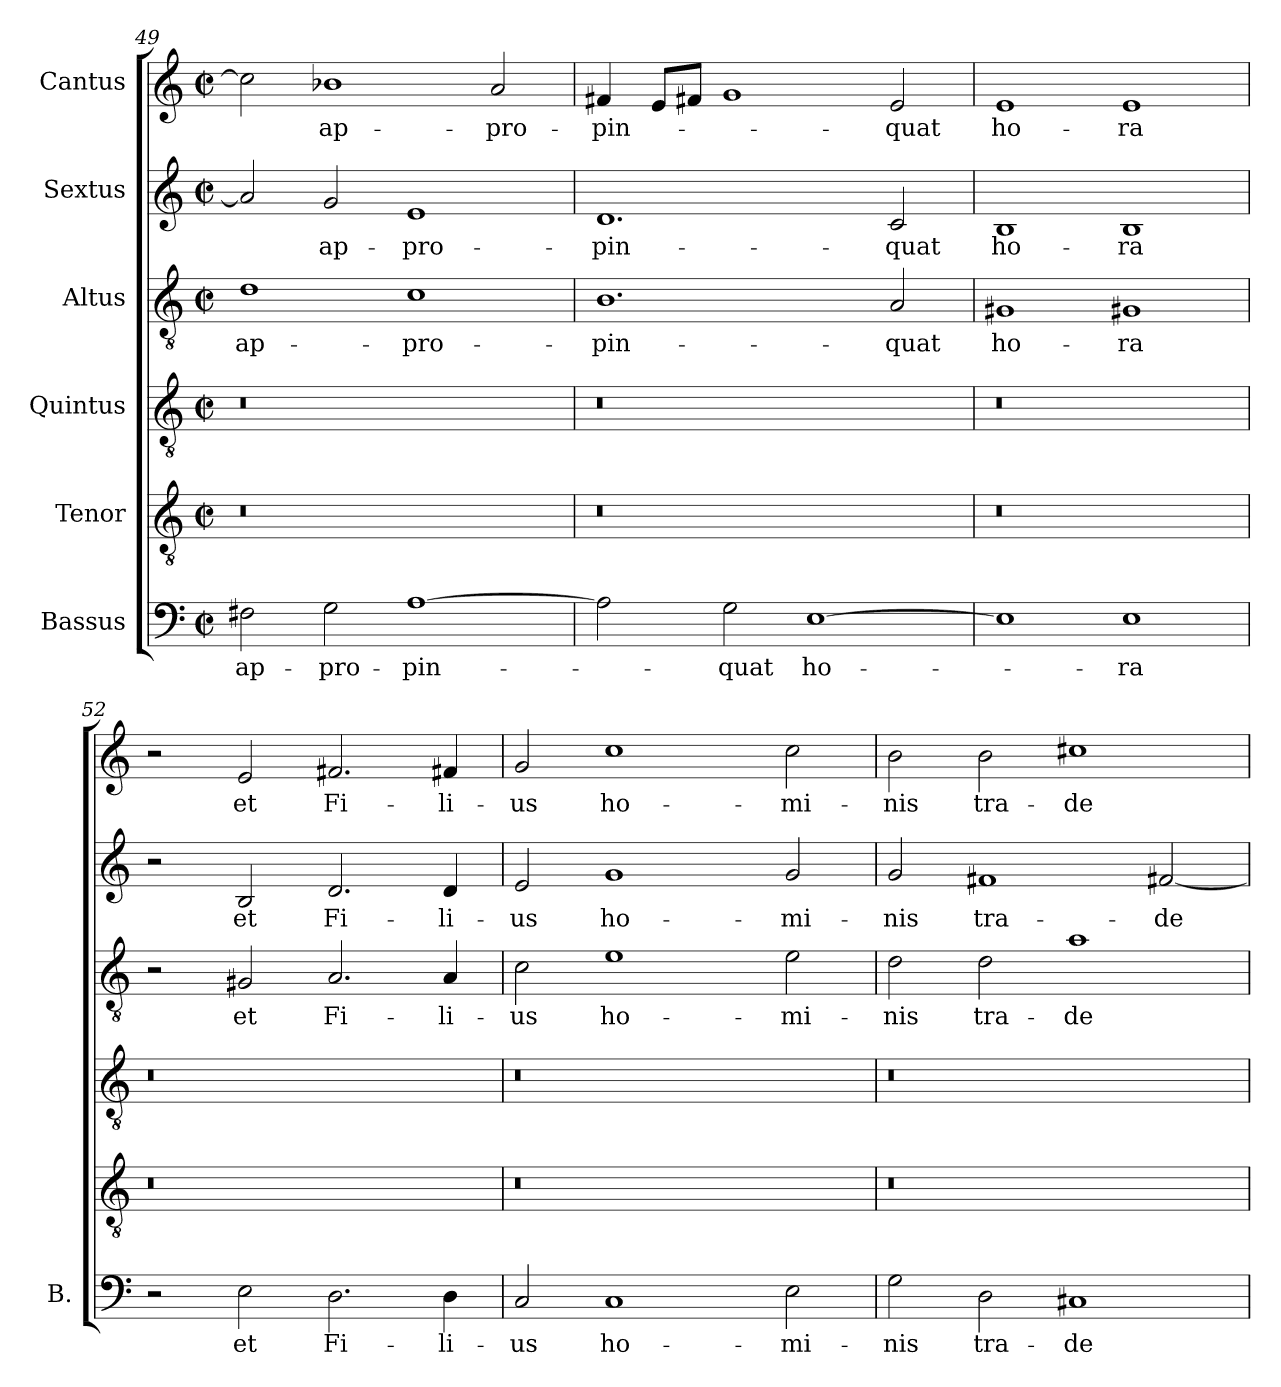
**kern	**text	**kern	**kern	**kern	**text	**kern	**text	**kern	**text
*part6	*part6	*part5	*part4	*part3	*part3	*part2	*part2	*part1	*part1
*staff6	*staff6	*staff5	*staff4	*staff3	*staff3	*staff2	*staff2	*staff1	*staff1
*I"Bassus	*	*I"Tenor	*I"Quintus	*I"Altus	*	*I"Sextus	*	*I"Cantus	*
*I'B.	*	*	*	*	*	*	*	*	*
*clefF4	*	*clefGv2	*clefGv2	*clefGv2	*	*clefG2	*	*clefG2	*
*k[]	*	*k[]	*k[]	*k[]	*	*k[]	*	*k[]	*
*C:	*	*C:	*C:	*C:	*	*C:	*	*C:	*
*M2/2	*	*M2/2	*M2/2	*M2/2	*	*M2/2	*	*M2/2	*
*met(c|)	*	*met(c|)	*met(c|)	*met(c|)	*	*met(c|)	*	*met(c|)	*
=49	=49	=49	=49	=49	=49	=49	=49	=49	=49
!	!	!LO:N:vis=0	!LO:N:vis=0	!	!	!	!	!	!
2F#X\	ap-	1r	1r	1d\	ap-	2a/]	.	2cc\]	.
2G\	-pro-	.	.	.	.	2g/	ap-	1b-X\	ap-
[1A\	-pin-	1ryy	1ryy	1c\	-pro-	1e/	-pro-	.	.
.	.	.	.	.	.	.	.	2a/	-pro-
=50	=50	=50	=50	=50	=50	=50	=50	=50	=50
!	!	!LO:N:vis=0	!LO:N:vis=0	!	!	!	!	!	!
2A\]	.	1r	1r	1.B\	-pin-	1.d/	-pin-	4f#X/	-pin-
.	.	.	.	.	.	.	.	8e/L	.
.	.	.	.	.	.	.	.	8f#X/J	.
2G\	-quat	.	.	.	.	.	.	1g/	.
[1E\	ho-	1ryy	1ryy	.	.	.	.	.	.
.	.	.	.	2A/	-quat	2c/	-quat	2e/	-quat
=51	=51	=51	=51	=51	=51	=51	=51	=51	=51
!	!	!LO:N:vis=0	!LO:N:vis=0	!	!	!	!	!	!
1E\]	.	1r	1r	1G#X/	ho-	1B/	ho-	1e/	ho-
1E\	-ra	1ryy	1ryy	1G#X/	-ra	1B/	-ra	1e/	-ra
=52	=52	=52	=52	=52	=52	=52	=52	=52	=52
!	!	!LO:N:vis=0	!LO:N:vis=0	!	!	!	!	!	!
2r	.	1r	1r	2r	.	2r	.	2r	.
2E\	et	.	.	2G#X/	et	2B/	et	2e/	et
2.D\	Fi-	1ryy	1ryy	2.A/	Fi-	2.d/	Fi-	2.f#X/	Fi-
4D\	-li-	.	.	4A/	-li-	4d/	-li-	4f#X/	-li-
=53	=53	=53	=53	=53	=53	=53	=53	=53	=53
!	!	!LO:N:vis=0	!LO:N:vis=0	!	!	!	!	!	!
2C/	-us	1r	1r	2c\	-us	2e/	-us	2g/	-us
1C/	ho-	.	.	1e\	ho-	1g/	ho-	1cc\	ho-
.	.	1ryy	1ryy	.	.	.	.	.	.
2E\	-mi-	.	.	2e\	-mi-	2g/	-mi-	2cc\	-mi-
=54	=54	=54	=54	=54	=54	=54	=54	=54	=54
!	!	!LO:N:vis=0	!LO:N:vis=0	!	!	!	!	!	!
2G\	-nis	1r	1r	2d\	-nis	2g/	-nis	2b\	-nis
2D\	tra-	.	.	2d\	tra-	1f#X/	tra-	2b\	tra-
1C#X/	-de-	1ryy	1ryy	1a\	-de-	.	.	1cc#X\	-de-
.	.	.	.	.	.	[2f#X/	-de-	.	.
=	=	=	=	=	=	=	=	=	=
*-	*-	*-	*-	*-	*-	*-	*-	*-	*-
